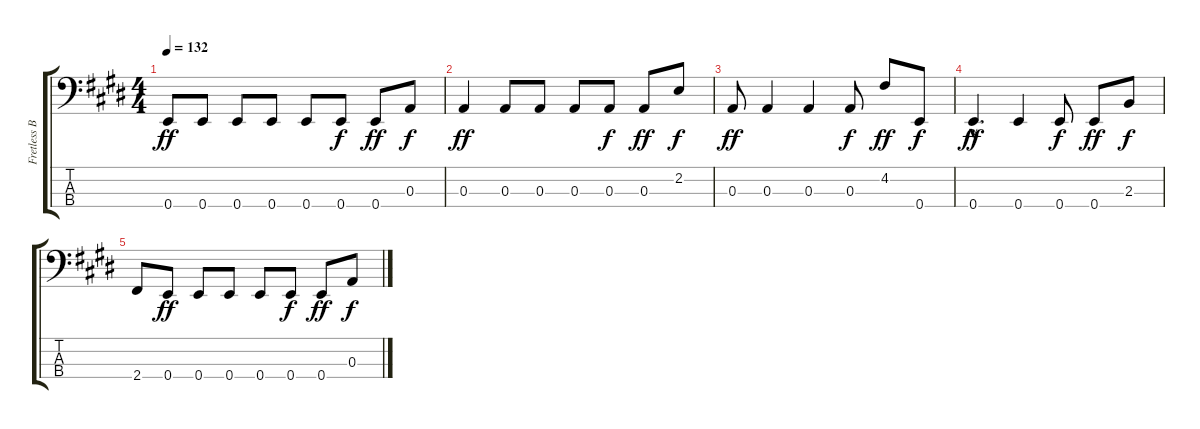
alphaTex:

\track ("Fretless Bass" "Fretless B") {instrument electricbassfinger}
\staff {score tabs}
\tuning (G2 D2 A1 E1) {hide}
\ts (4 4)
\tempo 132
\clef f4
\ks e
0.4.8{dy ff} 0.4.8 0.4.8 0.4.8 0.4.8 0.4.8{dy f} 0.4.8{dy ff} 0.3.8{dy f} |
0.3.4{dy ff} 0.3.8 0.3.8 0.3.8 0.3.8{dy f} 0.3.8{dy ff} 2.2.8{dy f} |
0.3.8{dy ff} 0.3.4 0.3.4 0.3.8{dy f} 4.2.8{dy ff} 0.4.8{dy f} |
0.4{hac}.4{d dy ff} 0.4.4 0.4.8{dy f} 0.4.8{dy ff} 2.3.8{dy f} |
2.4.8 0.4.8{dy ff} 0.4.8 0.4.8 0.4.8 0.4.8{dy f} 0.4.8{dy ff} 0.3.8{dy f}
